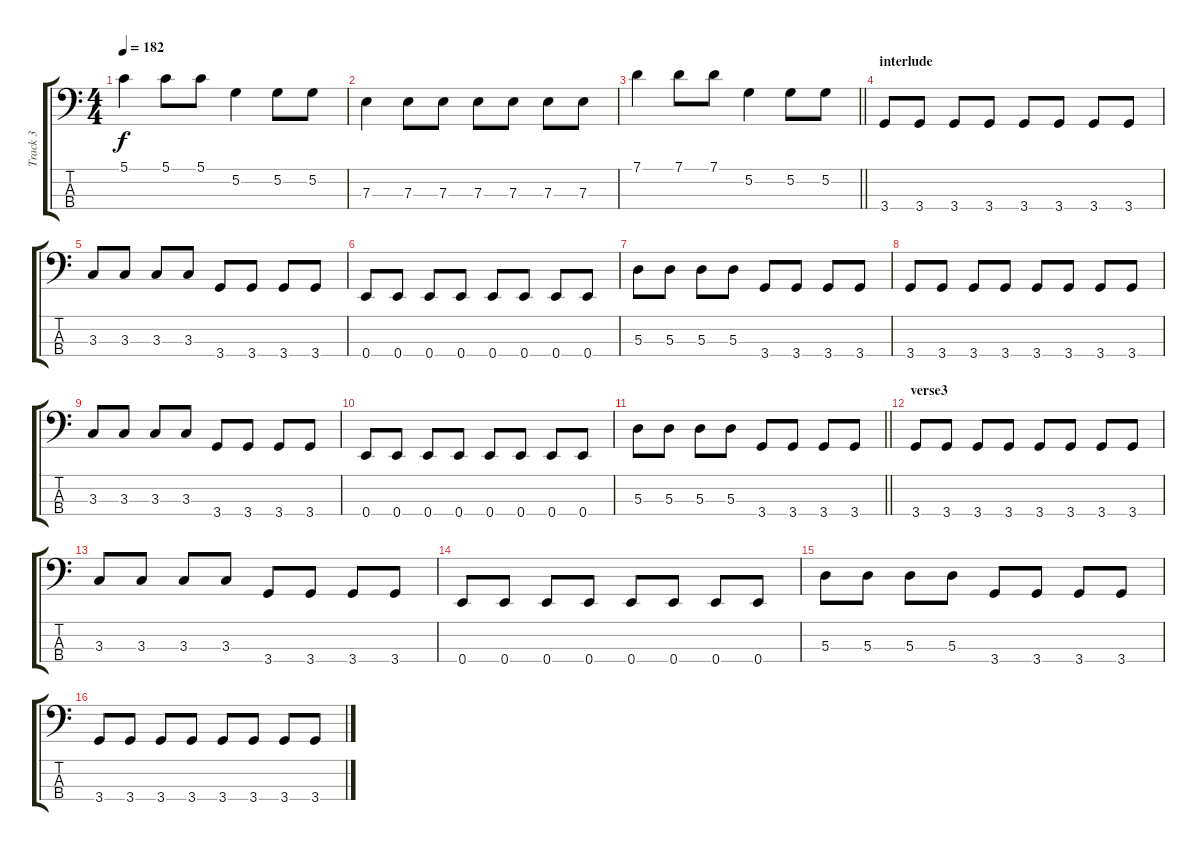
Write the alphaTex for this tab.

\track ("Track 3" "Track 3") {instrument electricbasspick}
\staff {score tabs}
\tuning (G2 D2 A1 E1) {hide}
\ts (4 4)
\tempo 182
\clef f4
\ks c
5.1.4{dy f} 5.1.8 5.1.8 5.2.4 5.2.8 5.2.8 |
7.3.4 7.3.8 7.3.8 7.3.8 7.3.8 7.3.8 7.3.8 |
\barLineRight lightlight
7.1.4 7.1.8 7.1.8 5.2.4 5.2.8 5.2.8 |
\section ("" "interlude")
3.4.8 3.4.8 3.4.8 3.4.8 3.4.8 3.4.8 3.4.8 3.4.8 |
3.3.8 3.3.8 3.3.8 3.3.8 3.4.8 3.4.8 3.4.8 3.4.8 |
0.4.8 0.4.8 0.4.8 0.4.8 0.4.8 0.4.8 0.4.8 0.4.8 |
5.3.8 5.3.8 5.3.8 5.3.8 3.4.8 3.4.8 3.4.8 3.4.8 |
3.4.8 3.4.8 3.4.8 3.4.8 3.4.8 3.4.8 3.4.8 3.4.8 |
3.3.8 3.3.8 3.3.8 3.3.8 3.4.8 3.4.8 3.4.8 3.4.8 |
0.4.8 0.4.8 0.4.8 0.4.8 0.4.8 0.4.8 0.4.8 0.4.8 |
\barLineRight lightlight
5.3.8 5.3.8 5.3.8 5.3.8 3.4.8 3.4.8 3.4.8 3.4.8 |
\section ("" "verse3")
3.4.8 3.4.8 3.4.8 3.4.8 3.4.8 3.4.8 3.4.8 3.4.8 |
3.3.8 3.3.8 3.3.8 3.3.8 3.4.8 3.4.8 3.4.8 3.4.8 |
0.4.8 0.4.8 0.4.8 0.4.8 0.4.8 0.4.8 0.4.8 0.4.8 |
5.3.8 5.3.8 5.3.8 5.3.8 3.4.8 3.4.8 3.4.8 3.4.8 |
3.4.8 3.4.8 3.4.8 3.4.8 3.4.8 3.4.8 3.4.8 3.4.8
